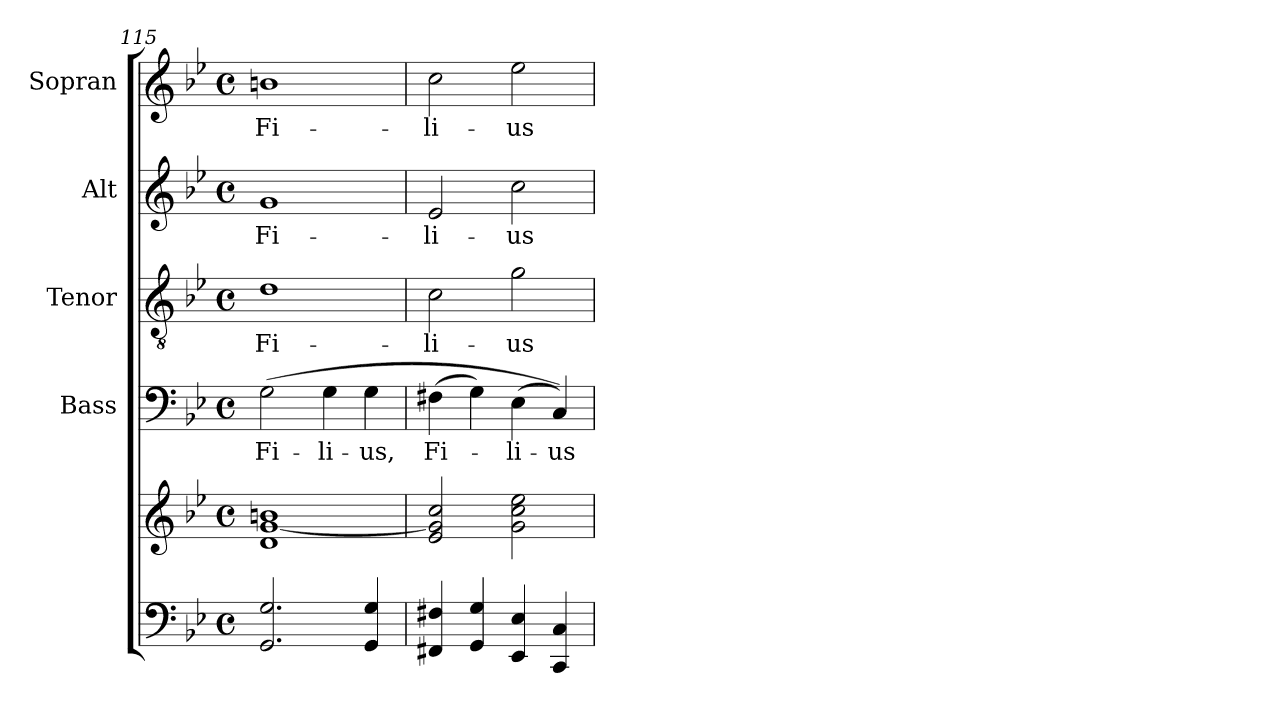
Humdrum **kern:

**kern	**kern	**kern	**text	**kern	**text	**kern	**text	**kern	**text
*part5	*part5	*part4	*part4	*part3	*part3	*part2	*part2	*part1	*part1
*staff6	*staff5	*staff4	*staff4	*staff3	*staff3	*staff2	*staff2	*staff1	*staff1
*	*	*I"Bass	*	*I"Tenor	*	*I"Alt	*	*I"Sopran	*
*	*	*I'B.	*	*I'T.	*	*I'A.	*	*I'S.	*
*clefF4	*clefG2	*clefF4	*	*clefGv2	*	*clefG2	*	*clefG2	*
*k[b-e-]	*k[b-e-]	*k[b-e-]	*	*k[b-e-]	*	*k[b-e-]	*	*k[b-e-]	*
*B-:	*B-:	*B-:	*	*B-:	*	*B-:	*	*B-:	*
*M4/4	*M4/4	*M4/4	*	*M4/4	*	*M4/4	*	*M4/4	*
*met(c)	*met(c)	*met(c)	*	*met(c)	*	*met(c)	*	*met(c)	*
=115	=115	=115	=115	=115	=115	=115	=115	=115	=115
!	!	!	!LO:LY:b	!	!LO:LY:b	!	!LO:LY:b	!	!LO:LY:b
2.GG/ 2.G/	1d [1g 1bn	(>2G\	Fi-	1d	Fi-	1g	Fi-	1bn	Fi-
!	!	!	!LO:LY:b	!	!	!	!	!	!
.	.	4G\	-li-	.	.	.	.	.	.
!	!	!	!LO:LY:b	!	!	!	!	!	!
4GG/ 4G/	.	4G\	-us,	.	.	.	.	.	.
=116	=116	=116	=116	=116	=116	=116	=116	=116	=116
!	!	!	!LO:LY:b	!	!LO:LY:b	!	!LO:LY:b	!	!LO:LY:b
4FF#X/ 4F#X/	2e-/ 2g/] 2cc/	(>4F#X\	Fi-	2c\	-li-	2e-/	-li-	2cc\	-li-
4GG/ 4G/	.	4G\)	.	.	.	.	.	.	.
!	!	!	!LO:LY:b	!	!LO:LY:b	!	!LO:LY:b	!	!LO:LY:b
4EE-/ 4E-/	2g\ 2cc\ 2ee-\	(>4E-\	-li-	2g\	-us	2cc\	-us	2ee-\	-us
!	!	!	!LO:LY:b	!	!	!	!	!	!
4CC/ 4C/	.	4C/))	-us	.	.	.	.	.	.
=	=	=	=	=	=	=	=	=	=
*-	*-	*-	*-	*-	*-	*-	*-	*-	*-
